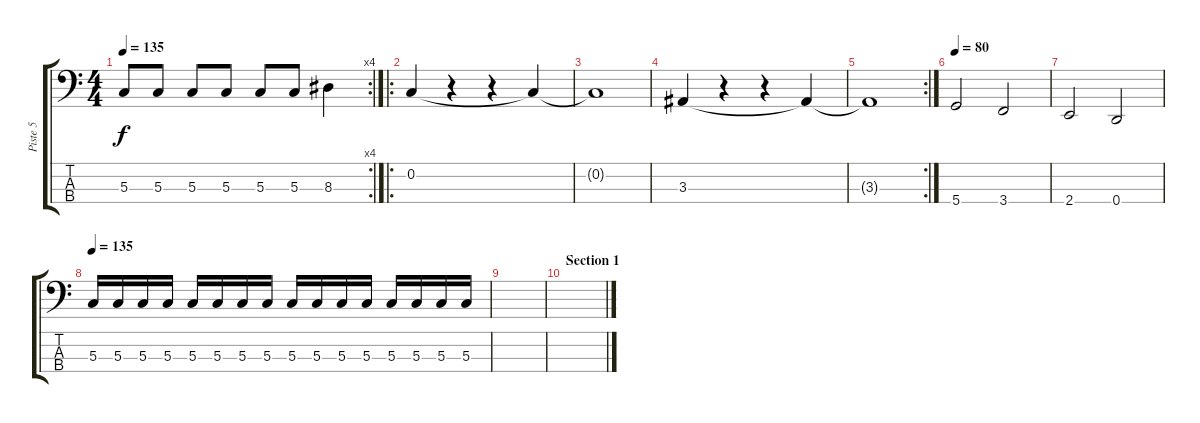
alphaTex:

\track ("Piste 5" "Piste 5") {instrument electricbasspick}
\staff {score tabs}
\tuning (F2 C2 G1 D1) {hide}
\rc 4
\ts (4 4)
\tempo 135
\clef f4
\ks c
5.3.8{dy f} 5.3.8 5.3.8 5.3.8 5.3.8 5.3.8 8.3.4 |
\ro
0.2.4 r.4 r.4 0.2{t}.4 |
0.2{t}.1 |
3.3.4 r.4 r.4 3.3{t}.4 |
\rc 2
3.3{t}.1 |
\tempo 80
5.4.2 3.4.2 |
2.4.2 0.4.2 |
\tempo 135
5.3.16 5.3.16 5.3.16 5.3.16 5.3.16 5.3.16 5.3.16 5.3.16 5.3.16 5.3.16 5.3.16 5.3.16 5.3.16 5.3.16 5.3.16 5.3.16 |
|
\section ("" "Section 1")
